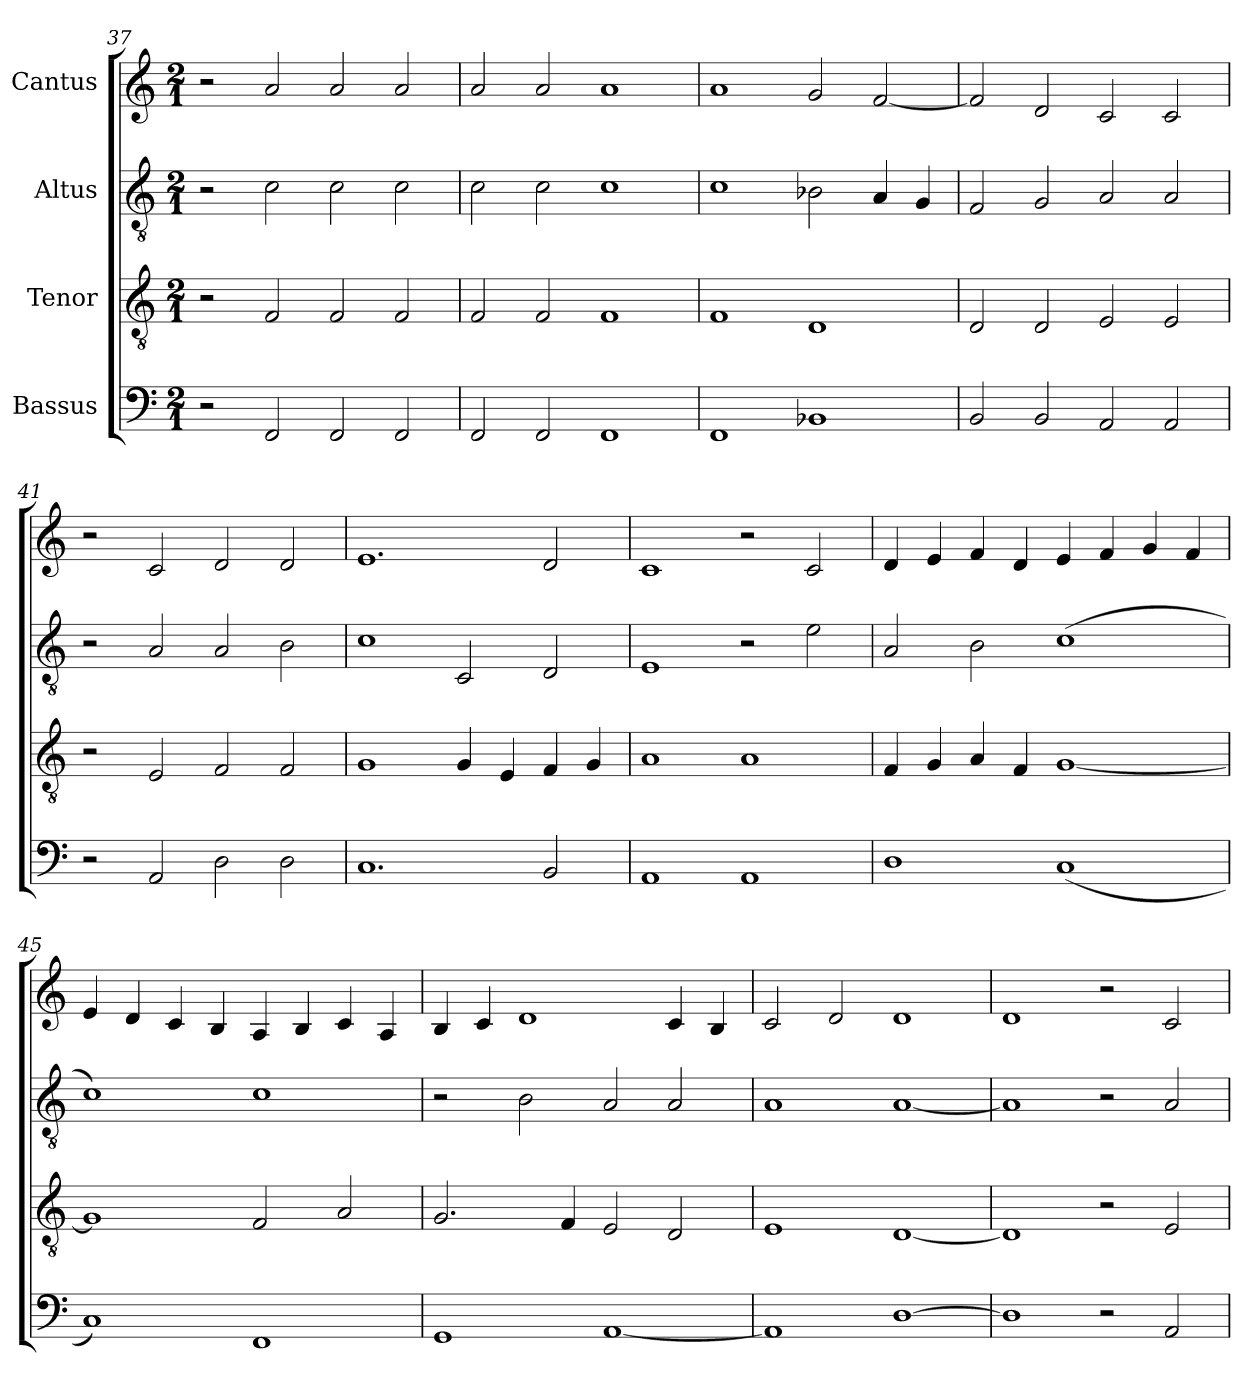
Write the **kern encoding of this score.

**kern	**kern	**kern	**kern
*part4	*part3	*part2	*part1
*staff4	*staff3	*staff2	*staff1
*I"Bassus	*I"Tenor	*I"Altus	*I"Cantus
*clefF4	*clefGv2	*clefGv2	*clefG2
*	*ITrd7c12	*ITrd7c12	*
*k[]	*k[]	*k[]	*k[]
*C:	*C:	*C:	*C:
*M2/1	*M2/1	*M2/1	*M2/1
=37	=37	=37	=37
2r	2r	2r	2r
2FFi/	2FFi/	2Ci\	2ai/
2FFi/	2FFi/	2Ci\	2ai/
2FFi/	2FFi/	2Ci\	2ai/
=38	=38	=38	=38
2FFi/	2FFi/	2Ci\	2ai/
2FFi/	2FFi/	2Ci\	2ai/
1FFi	1FFi	1Ci	1ai
=39	=39	=39	=39
1FFi	1FFi	1Ci	1ai
1BB-Xi	1DDi	2BB-Xi\	2gi/
.	.	4AAi/	[<2fi/
.	.	4GGi/	.
=40	=40	=40	=40
2BBi/	2DDi/	2FFi/	2fi/]
2BBi/	2DDi/	2GGi/	2di/
2AAi/	2EEi/	2AAi/	2ci/
2AAi/	2EEi/	2AAi/	2ci/
!!LO:LB:g=z
=41	=41	=41	=41
2r	2r	2r	2r
2AAi/	2EEi/	2AAi/	2ci/
2Di\	2FFi/	2AAi/	2di/
2Di\	2FFi/	2BBi\	2di/
=42	=42	=42	=42
1.Ci	1GGi	1Ci	1.ei
.	4GGi/	2CCi/	.
.	4EEi/	.	.
2BBi/	4FFi/	2DDi/	2di/
.	4GGi/	.	.
=43	=43	=43	=43
1AAi	1AAi	1EEi	1ci
1AAi	1AAi	2r	2r
.	.	2Ei\	2ci/
=44	=44	=44	=44
1Di	4FFi/	2AAi/	4di/
.	4GGi/	.	4ei/
.	4AAi/	2BBi\	4fi/
.	4FFi/	.	4di/
(1Ci	[<1GGi	(1Ci	4ei/
.	.	.	4fi/
.	.	.	4gi/
.	.	.	4fi/
=45	=45	=45	=45
1Ci)	1GGi]	1Ci)	4ei/
.	.	.	4di/
.	.	.	4ci/
.	.	.	4Bi/
1FFi	2FFi/	1Ci	4Ai/
.	.	.	4Bi/
.	2AAi/	.	4ci/
.	.	.	4Ai/
!!LO:LB:g=z
=46	=46	=46	=46
1GGi	2.GGi/	2r	4Bi/
.	.	.	4ci/
.	.	2BBi\	1di
.	4FFi/	.	.
[<1AAi	2EEi/	2AAi/	.
.	2DDi/	2AAi/	4ci/
.	.	.	4Bi/
=47	=47	=47	=47
1AAi]	1EEi	1AAi	2ci/
.	.	.	2di/
[>1Di	[<1DDi	[<1AAi	1di
=48	=48	=48	=48
1Di]	1DDi]	1AAi]	1di
2r	2r	2r	2r
2AAi/	2EEi/	2AAi/	2ci/
=	=	=	=
*-	*-	*-	*-
